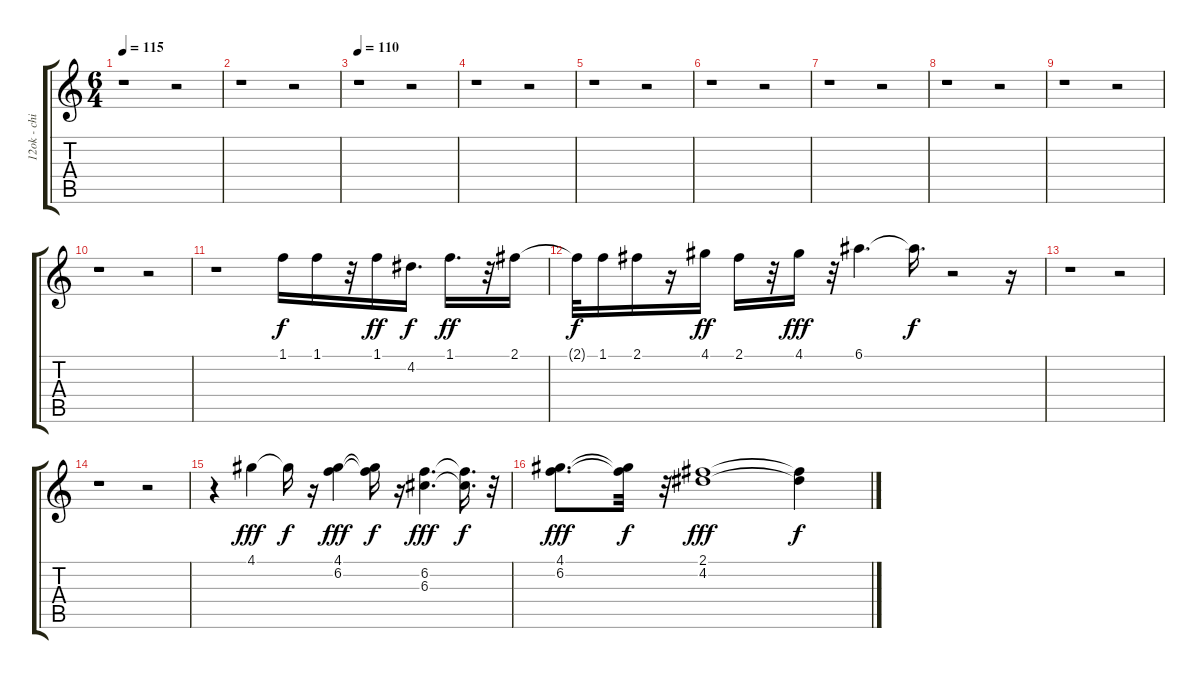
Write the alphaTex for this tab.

\track ("12ok - chitarra2" "12ok - chi") {instrument distortionguitar}
\staff {score tabs}
\tuning (E4 B3 G3 D3 A2 E2) {hide}
\ts (6 4)
\tempo 115
\clef g2
\ks c
r.1{dy mf} r.2 |
r.1 r.2 |
\tempo 110
r.1 r.2 |
r.1 r.2 |
r.1 r.2 |
r.1 r.2 |
r.1 r.2 |
r.1 r.2 |
r.1 r.2 |
r.1 r.2 |
r.1 1.1.16{dy f volume 12} 1.1.16 r.32 1.1.16{dy ff} 4.2.16{d dy f} 1.1.16{d dy ff} r.32 2.1.16 |
2.1{t}.32{dy f} 1.1.16 2.1.16 r.16 4.1.16{dy ff} 2.1.16 r.32 4.1.16{dy fff} r.32 6.1.4{d} 6.1{t}.16{d dy f} r.2 r.16 |
r.1 r.2 |
r.1 r.2 |
r.4 4.1.4{dy fff volume 6} 4.1{t}.16{dy f} r.16 (4.1 6.2).4{dy fff} (4.1{t} 6.2{t}).16{dy f} r.16 (6.2 6.3).4{d dy fff} (6.2{t} 6.3{t}).16{d dy f} r.32 |
(4.1 6.2).8{d dy fff} (4.1{t} 6.2{t}).32{dy f} r.32 (2.1 4.2).1{dy fff} (2.1{t} 4.2{t}).4{dy f}
